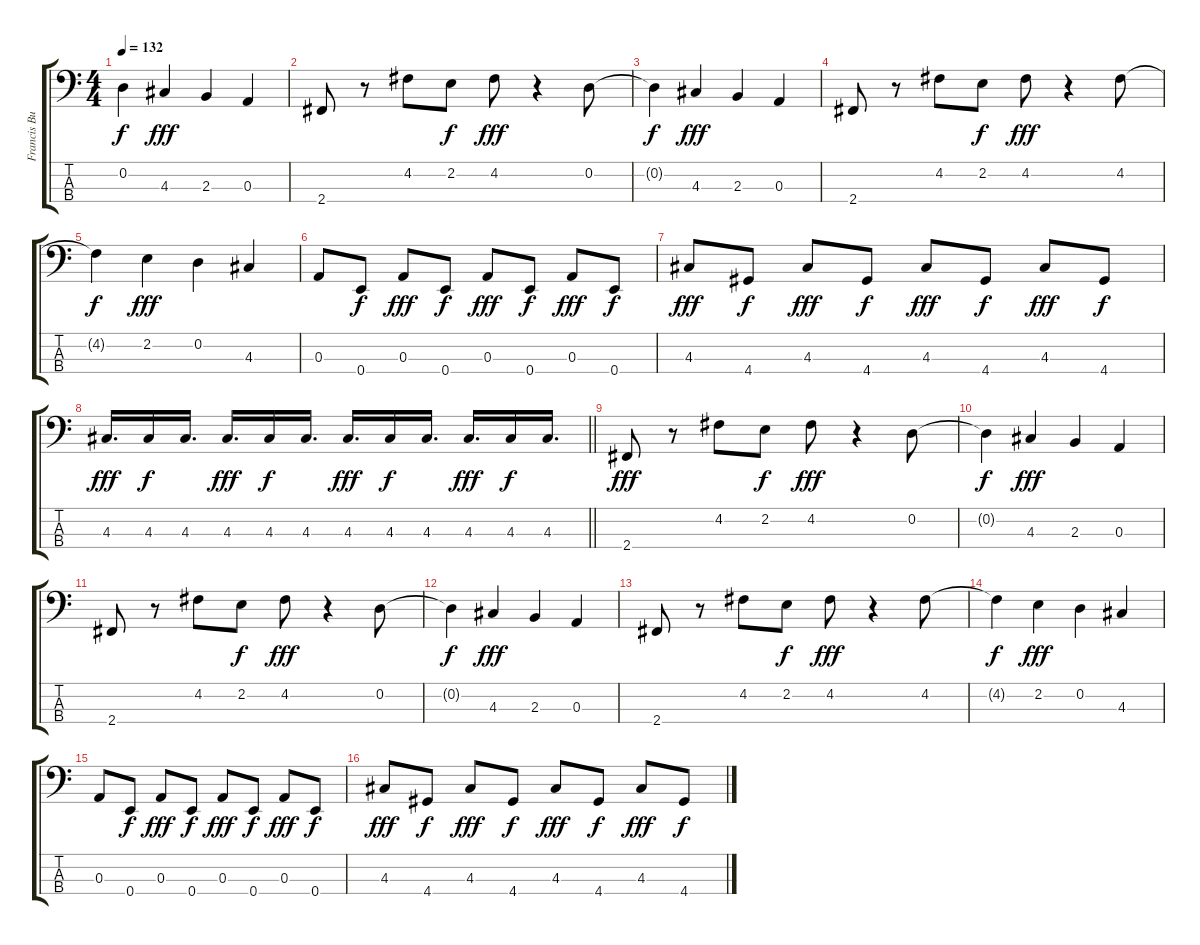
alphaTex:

\track ("Francis Bucholz" "Francis Bu") {instrument electricbasspick}
\staff {score tabs}
\tuning (G2 D2 A1 E1) {hide}
\ts (4 4)
\tempo 132
\clef f4
\ks c
0.2{t}.4{dy f} 4.3.4{dy fff} 2.3.4 0.3.4 |
2.4.8 r.8 4.2.8 2.2.8{dy f} 4.2.8{dy fff} r.4 0.2.8 |
0.2{t}.4{dy f} 4.3.4{dy fff} 2.3.4 0.3.4 |
2.4.8 r.8 4.2.8 2.2.8{dy f} 4.2.8{dy fff} r.4 4.2.8 |
4.2{t}.4{dy f} 2.2.4{dy fff} 0.2.4 4.3.4 |
0.3.8 0.4.8{dy f} 0.3.8{dy fff} 0.4.8{dy f} 0.3.8{dy fff} 0.4.8{dy f} 0.3.8{dy fff} 0.4.8{dy f} |
4.3.8{dy fff} 4.4.8{dy f} 4.3.8{dy fff} 4.4.8{dy f} 4.3.8{dy fff} 4.4.8{dy f} 4.3.8{dy fff} 4.4.8{dy f} |
\barLineRight lightlight
4.3.16{d dy fff} 4.3.16{dy f} 4.3.16{d} 4.3.16{d dy fff} 4.3.16{dy f} 4.3.16{d} 4.3.16{d dy fff} 4.3.16{dy f} 4.3.16{d} 4.3.16{d dy fff} 4.3.16{dy f} 4.3.16{d} |
2.4.8{dy fff} r.8 4.2.8 2.2.8{dy f} 4.2.8{dy fff} r.4 0.2.8 |
0.2{t}.4{dy f} 4.3.4{dy fff} 2.3.4 0.3.4 |
2.4.8 r.8 4.2.8 2.2.8{dy f} 4.2.8{dy fff} r.4 0.2.8 |
0.2{t}.4{dy f} 4.3.4{dy fff} 2.3.4 0.3.4 |
2.4.8 r.8 4.2.8 2.2.8{dy f} 4.2.8{dy fff} r.4 4.2.8 |
4.2{t}.4{dy f} 2.2.4{dy fff} 0.2.4 4.3.4 |
0.3.8 0.4.8{dy f} 0.3.8{dy fff} 0.4.8{dy f} 0.3.8{dy fff} 0.4.8{dy f} 0.3.8{dy fff} 0.4.8{dy f} |
4.3.8{dy fff} 4.4.8{dy f} 4.3.8{dy fff} 4.4.8{dy f} 4.3.8{dy fff} 4.4.8{dy f} 4.3.8{dy fff} 4.4.8{dy f}
